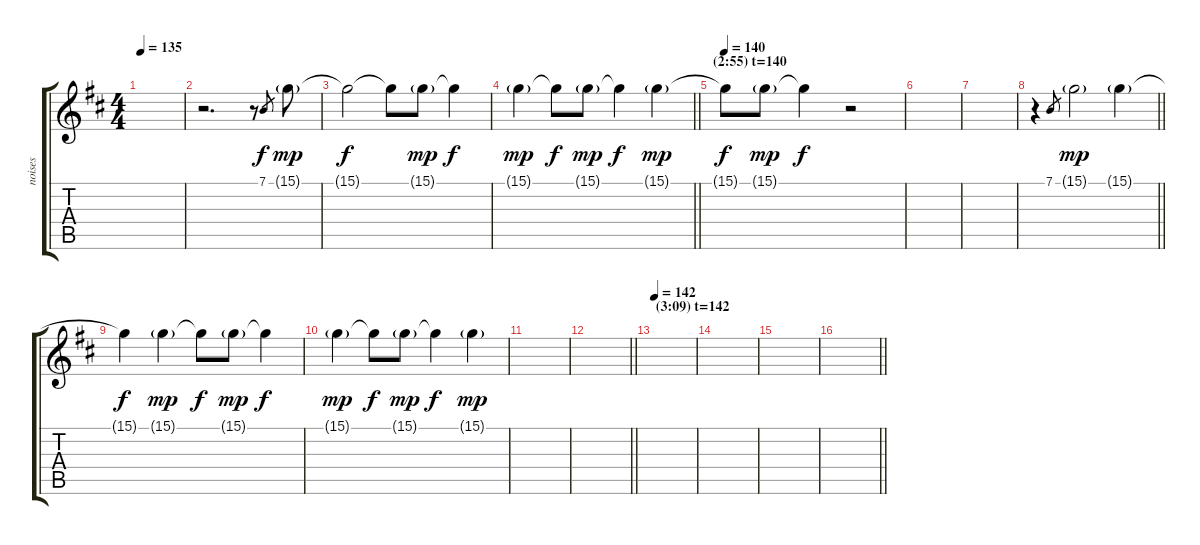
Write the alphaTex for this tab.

\track ("noises" "noises") {instrument reversecymbal}
\staff {score tabs}
\tuning (E4 B3 G3 D3 A2 E2) {hide}
\ts (4 4)
\tempo 135
\clef g2
\ks d
|
r.2{d} r.8 7.1.8{gr dy f} 15.1{g}.8{dy mp} |
15.1{t}.2{dy f} 15.1{t}.8 15.1{g}.8{dy mp} 15.1{t}.4{dy f} |
\barLineRight lightlight
15.1{g}.4{dy mp} 15.1{t}.8{dy f} 15.1{g}.8{dy mp} 15.1{t}.4{dy f} 15.1{g}.4{dy mp} |
\section ("" "(2:55) t=140")
\tempo 140
15.1{t}.8{dy f} 15.1{g}.8{dy mp} 15.1{t}.4{dy f} r.2 |
|
|
\barLineRight lightlight
r.4 7.1.8{gr} 15.1{g}.2{dy mp} 15.1{g}.4 |
15.1{t}.4{dy f} 15.1{g}.4{dy mp} 15.1{t}.8{dy f} 15.1{g}.8{dy mp} 15.1{t}.4{dy f} |
15.1{g}.4{dy mp} 15.1{t}.8{dy f} 15.1{g}.8{dy mp} 15.1{t}.4{dy f} 15.1{g}.4{dy mp} |
|
\barLineRight lightlight
|
\section ("" "(3:09) t=142")
\tempo 142
|
|
|
\barLineRight lightlight
